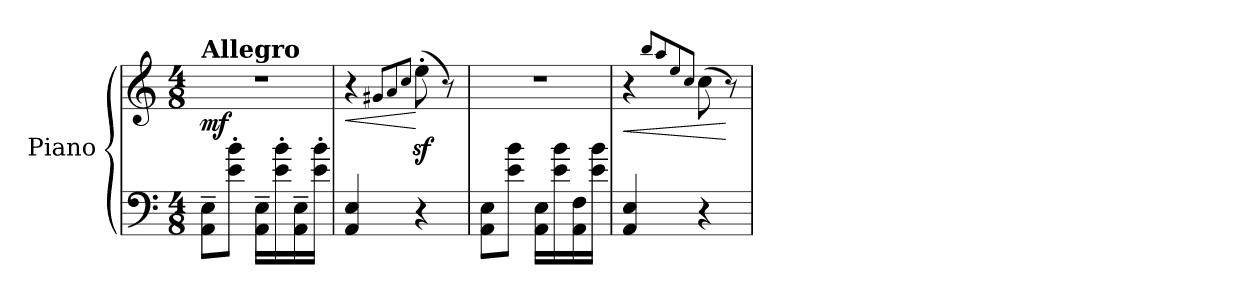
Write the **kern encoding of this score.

**kern	**kern	**dynam
*part1	*part1	*part1
*staff2	*staff1	*staff1/2
*I"Piano	*	*
*I'Pno.	*	*
*clefF4	*clefG2	*
*k[]	*k[]	*
*M4/8	*M4/8	*
*MM112	*MM112	*
=1	=1	=1
!	!LO:TX:a:B:t=Allegro	!
!	!	!LO:DY:b
8AA\~ 8E\~L	2rdd	mf
8e\' 8b\'J	.	.
16AA\~ 16E\~LL	.	.
16e\' 16b\'	.	.
16AA\~ 16E\~	.	.
16e\' 16b\'JJ	.	.
=2	=2	=2
!	!	!LO:HP:b
4AA/ 4E/	4r	<
.	8qg#X/L	.
.	8qa/	.
.	8qcc/J	.
4r	(>8eez<'\	[
.	8r)	.
=3	=3	=3
8AA\ 8E\L	2r	.
8e\ 8b\J	.	.
16AA\ 16E\LL	.	.
16e\ 16b\	.	.
16AA\ 16F\	.	.
16e\ 16b\JJ	.	.
=4	=4	=4
!	!	!LO:HP:b
4AA/ 4E/	4r	<
.	8qbb/L	.
.	8qaa/	.
.	8qee/	.
.	8qcc/J	.
4r	(>8cc\	.
.	8r)	[
=	=	=
*-	*-	*-
